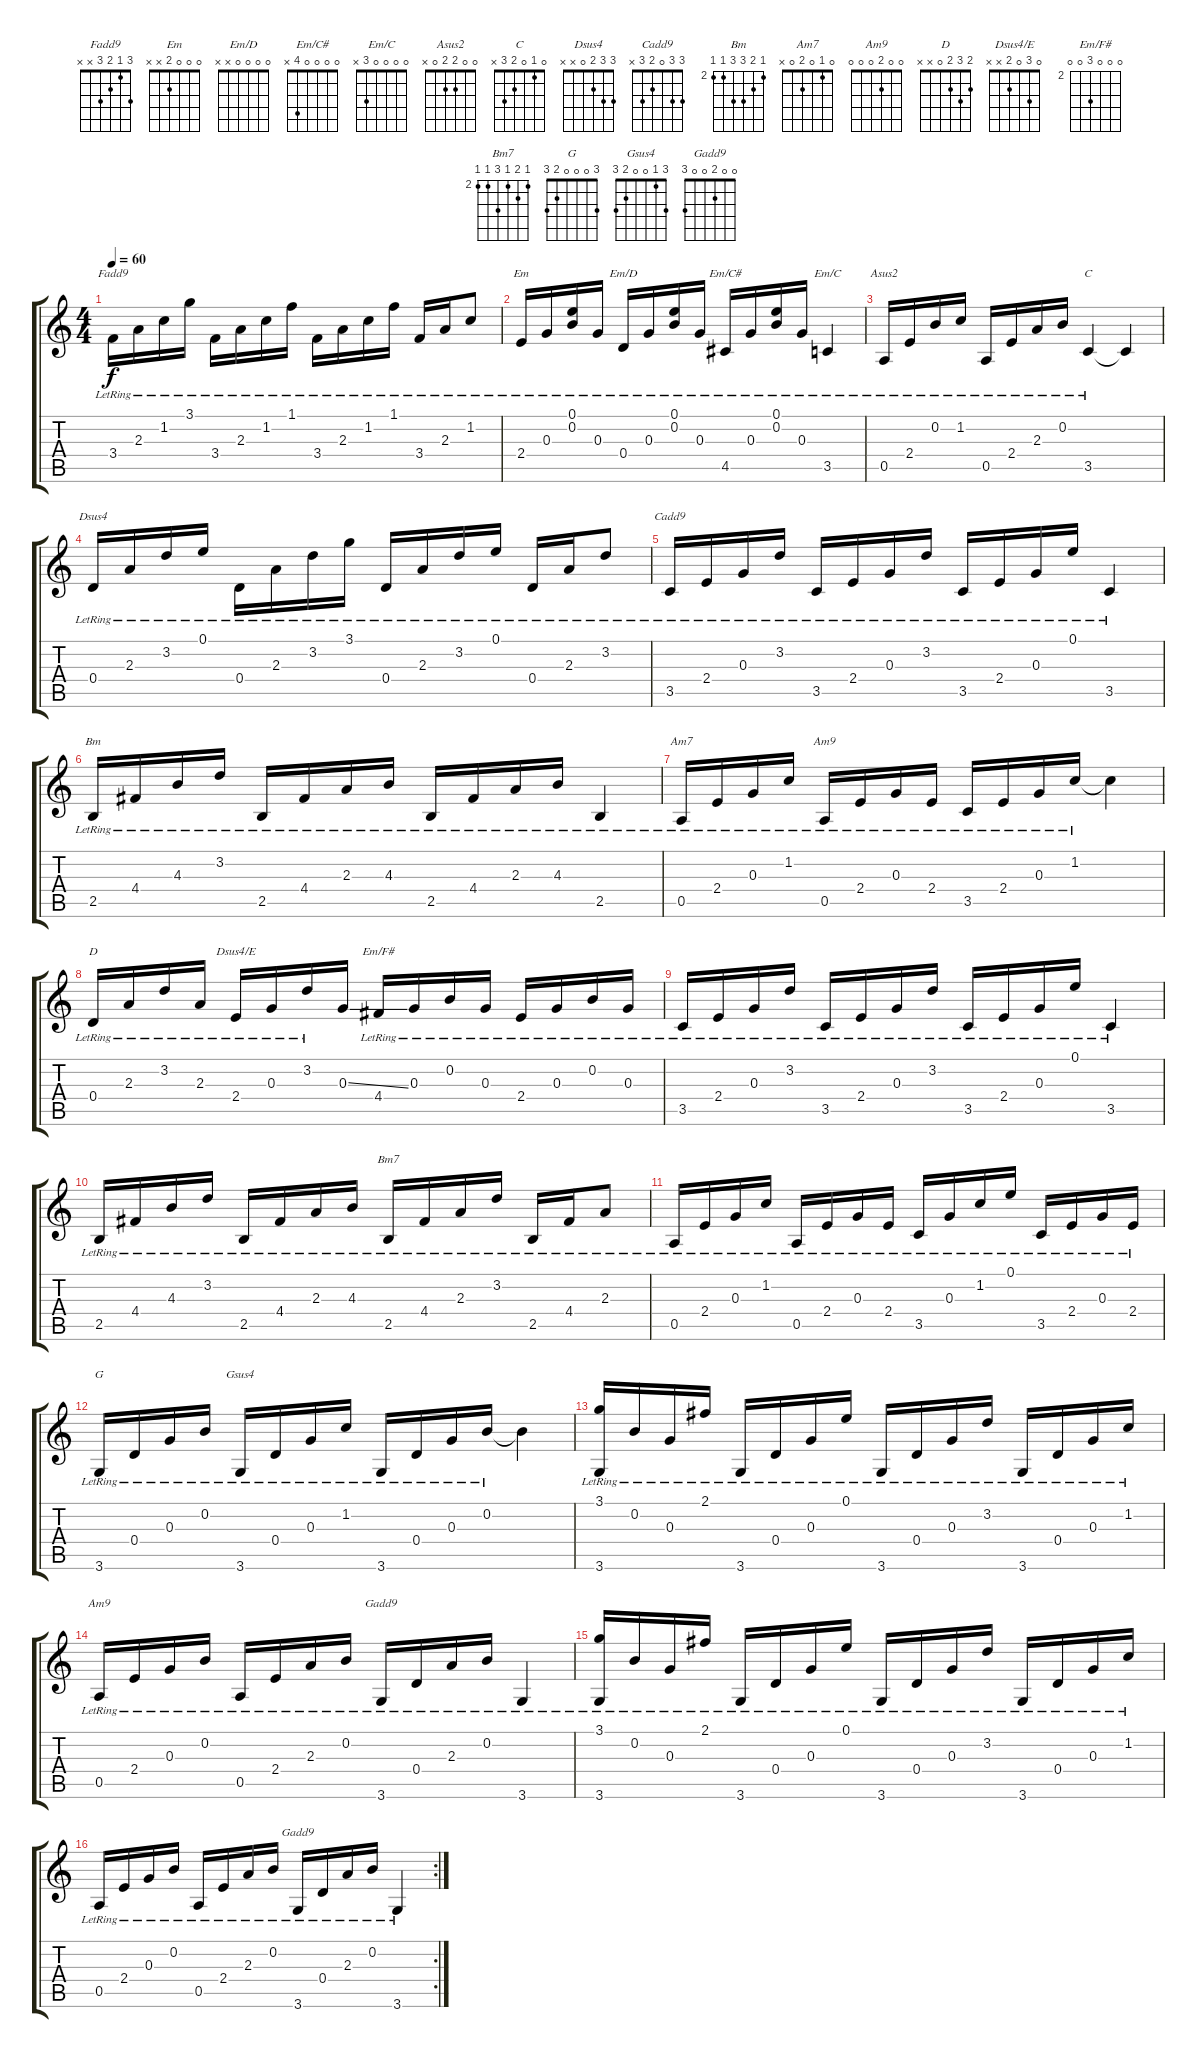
\track "" {instrument acousticguitarsteel}
\staff {score tabs}
\tuning (E4 B3 G3 D3 A2 E2) {hide}
\chord ("Fadd9" 3 1 2 3 x x)
\chord ("Em" 0 0 0 2 x x)
\chord ("Em/D" 0 0 0 0 x x)
\chord ("Em/C#" 0 0 0 0 4 x)
\chord ("Em/C" 0 0 0 0 3 x)
\chord ("Asus2" 0 0 2 2 0 x)
\chord ("C" 0 1 0 2 3 x)
\chord ("Dsus4" 3 3 2 0 x x)
\chord ("Cadd9" 3 3 0 2 3 x)
\chord ("Bm" 2 3 4 4 2 2) {firstfret 2}
\chord ("Am7" 0 1 0 2 0 x)
\chord ("Am9" 0 0 0 2 0 0)
\chord ("D" 2 3 2 0 x x)
\chord ("Dsus4/E" 0 3 0 2 x x)
\chord ("Em/F#" 0 0 0 4 0 0) {firstfret 2}
\chord ("Bm7" 2 3 2 4 2 2) {firstfret 2}
\chord ("G" 3 0 0 0 2 3)
\chord ("Gsus4" 3 1 0 0 2 3)
\chord ("Am9" 0 0 2 0 0 0)
\chord ("Gadd9" 3 0 2 0 0 3)
\chord ("Gadd9" 0 0 2 0 0 3)
\ts (4 4)
\tempo 60
\clef g2
\ks c
3.4{lr}.16{ch "Fadd9" dy f} 2.3{lr}.16 1.2{lr}.16 3.1{lr}.16 3.4{lr}.16 2.3{lr}.16 1.2{lr}.16 1.1{lr}.16 3.4{lr}.16 2.3{lr}.16 1.2{lr}.16 1.1{lr}.16 3.4{lr}.16 2.3{lr}.16 1.2{lr}.8 |
2.4{lr}.16{ch "Em"} 0.3{lr}.16 (0.1{lr} 0.2{lr}).16 0.3{lr}.16 0.4{lr}.16{ch "Em/D"} 0.3{lr}.16 (0.1{lr} 0.2{lr}).16 0.3{lr}.16 4.5{lr}.16{ch "Em/C#"} 0.3{lr}.16 (0.1{lr} 0.2{lr}).16 0.3{lr}.16 3.5{lr}.4{ch "Em/C"} |
0.5{lr}.16{ch "Asus2"} 2.4{lr}.16 0.2{lr}.16 1.2{lr}.16 0.5{lr}.16 2.4{lr}.16 2.3{lr}.16 0.2{lr}.16 3.5{lr}.4{ch "C"} 3.5{t}.4 |
0.4{lr}.16{ch "Dsus4"} 2.3{lr}.16 3.2{lr}.16 0.1{lr}.16 0.4{lr}.16 2.3{lr}.16 3.2{lr}.16 3.1{lr}.16 0.4{lr}.16 2.3{lr}.16 3.2{lr}.16 0.1{lr}.16 0.4{lr}.16 2.3{lr}.16 3.2{lr}.8 |
3.5{lr}.16{ch "Cadd9"} 2.4{lr}.16 0.3{lr}.16 3.2{lr}.16 3.5{lr}.16 2.4{lr}.16 0.3{lr}.16 3.2{lr}.16 3.5{lr}.16 2.4{lr}.16 0.3{lr}.16 0.1{lr}.16 3.5{lr}.4 |
2.5{lr}.16{ch "Bm"} 4.4{lr}.16 4.3{lr}.16 3.2{lr}.16 2.5{lr}.16 4.4{lr}.16 2.3{lr}.16 4.3{lr}.16 2.5{lr}.16 4.4{lr}.16 2.3{lr}.16 4.3{lr}.16 2.5{lr}.4 |
0.5{lr}.16{ch "Am7"} 2.4{lr}.16 0.3{lr}.16 1.2{lr}.16 0.5{lr}.16{ch "Am9"} 2.4{lr}.16 0.3{lr}.16 2.4{lr}.16 3.5{lr}.16 2.4{lr}.16 0.3{lr}.16 1.2{lr}.16 1.2{t}.4 |
0.4{lr}.16{ch "D"} 2.3{lr}.16 3.2{lr}.16 2.3{lr}.16 2.4{lr}.16{ch "Dsus4/E"} 0.3{lr}.16 3.2{lr}.16 0.3{ss}.16 4.4{lr}.16{ch "Em/F#"} 0.3{lr}.16 0.2{lr}.16 0.3{lr}.16 2.4{lr}.16 0.3{lr}.16 0.2{lr}.16 0.3{lr}.16 |
3.5{lr}.16 2.4{lr}.16 0.3{lr}.16 3.2{lr}.16 3.5{lr}.16 2.4{lr}.16 0.3{lr}.16 3.2{lr}.16 3.5{lr}.16 2.4{lr}.16 0.3{lr}.16 0.1{lr}.16 3.5{lr}.4 |
2.5{lr}.16 4.4{lr}.16 4.3{lr}.16 3.2{lr}.16 2.5{lr}.16 4.4{lr}.16 2.3{lr}.16 4.3{lr}.16 2.5{lr}.16{ch "Bm7"} 4.4{lr}.16 2.3{lr}.16 3.2{lr}.16 2.5{lr}.16 4.4{lr}.16 2.3{lr}.8 |
0.5{lr}.16 2.4{lr}.16 0.3{lr}.16 1.2{lr}.16 0.5{lr}.16 2.4{lr}.16 0.3{lr}.16 2.4{lr}.16 3.5{lr}.16 0.3{lr}.16 1.2{lr}.16 0.1{lr}.16 3.5{lr}.16 2.4{lr}.16 0.3{lr}.16 2.4{lr}.16 |
3.6{lr}.16{ch "G"} 0.4{lr}.16 0.3{lr}.16 0.2{lr}.16 3.6{lr}.16{ch "Gsus4"} 0.4{lr}.16 0.3{lr}.16 1.2{lr}.16 3.6{lr}.16 0.4{lr}.16 0.3{lr}.16 0.2{lr}.16 0.2{t}.4 |
(3.1{lr} 3.6{lr}).16 0.2{lr}.16 0.3{lr}.16 2.1{lr}.16 3.6{lr}.16 0.4{lr}.16 0.3{lr}.16 0.1{lr}.16 3.6{lr}.16 0.4{lr}.16 0.3{lr}.16 3.2{lr}.16 3.6{lr}.16 0.4{lr}.16 0.3{lr}.16 1.2{lr}.16 |
0.5{lr}.16{ch "Am9"} 2.4{lr}.16 0.3{lr}.16 0.2{lr}.16 0.5{lr}.16 2.4{lr}.16 2.3{lr}.16 0.2{lr}.16 3.6{lr}.16{ch "Gadd9"} 0.4{lr}.16 2.3{lr}.16 0.2{lr}.16 3.6{lr}.4 |
(3.1{lr} 3.6{lr}).16 0.2{lr}.16 0.3{lr}.16 2.1{lr}.16 3.6{lr}.16 0.4{lr}.16 0.3{lr}.16 0.1{lr}.16 3.6{lr}.16 0.4{lr}.16 0.3{lr}.16 3.2{lr}.16 3.6{lr}.16 0.4{lr}.16 0.3{lr}.16 1.2{lr}.16 |
\rc 2
0.5{lr}.16 2.4{lr}.16 0.3{lr}.16 0.2{lr}.16 0.5{lr}.16 2.4{lr}.16 2.3{lr}.16 0.2{lr}.16 3.6{lr}.16{ch "Gadd9"} 0.4{lr}.16 2.3{lr}.16 0.2{lr}.16 3.6{lr}.4
